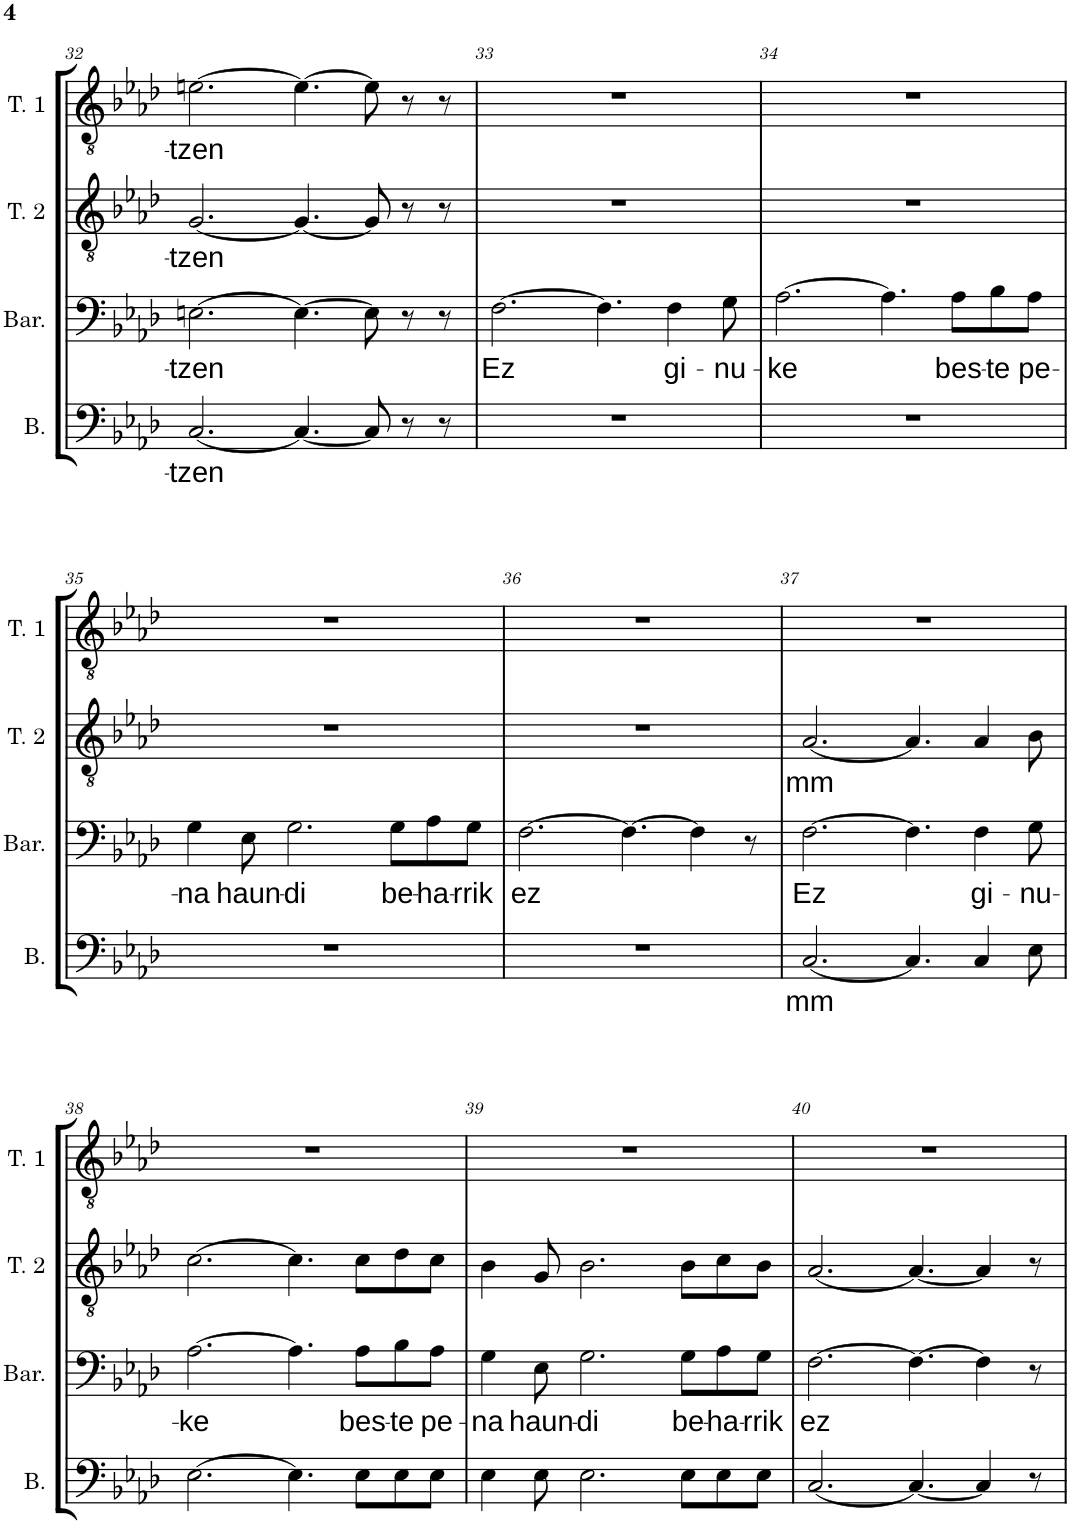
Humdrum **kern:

**kern	**text	**kern	**text	**kern	**text	**kern	**text
*part4	*part4	*part3	*part3	*part2	*part2	*part1	*part1
*staff4	*staff4	*staff3	*staff3	*staff2	*staff2	*staff1	*staff1
*I"Basse	*	*I"Baryton	*	*I"Ténor 2	*	*I"Ténor 1	*
*I'B.	*	*I'Bar.	*	*I'T. 2	*	*I'T. 1	*
!!LO:PB:g=z
*clefF4	*	*clefF4	*	*clefGv2	*	*clefGv2	*
*k[b-e-a-d-]	*	*k[b-e-a-d-]	*	*k[b-e-a-d-]	*	*k[b-e-a-d-]	*
*M12/8	*	*M12/8	*	*M12/8	*	*M12/8	*
=32	=32	=32	=32	=32	=32	=32	=32
!	!LO:LY:b	!	!LO:LY:b	!	!LO:LY:b	!	!LO:LY:b
[2.C/	-tzen	[2.En\	-tzen	[2.G/	-tzen	[2.en\	-tzen
4.C/_	.	4.E\_	.	4.G/_	.	4.e\_	.
8C/]	.	8E\]	.	8G/]	.	8e\]	.
8r	.	8r	.	8r	.	8r	.
8r	.	8r	.	8r	.	8r	.
=33	=33	=33	=33	=33	=33	=33	=33
!	!	!	!LO:LY:b	!	!	!	!
1.r	.	[2.F\	Ez	1.r	.	1.r	.
.	.	4.F\]	.	.	.	.	.
!	!	!	!LO:LY:b	!	!	!	!
.	.	4F\	gi-	.	.	.	.
!	!	!	!LO:LY:b	!	!	!	!
.	.	8G\	-nu-	.	.	.	.
=34	=34	=34	=34	=34	=34	=34	=34
!	!	!	!LO:LY:b	!	!	!	!
1.r	.	[2.A-\	-ke	1.r	.	1.r	.
.	.	4.A-\]	.	.	.	.	.
!	!	!	!LO:LY:b	!	!	!	!
.	.	8A-\L	bes-	.	.	.	.
!	!	!	!LO:LY:b	!	!	!	!
.	.	8B-\	-te	.	.	.	.
!	!	!	!LO:LY:b	!	!	!	!
.	.	8A-\J	pe-	.	.	.	.
!!LO:LB:g=z
=35	=35	=35	=35	=35	=35	=35	=35
!	!	!	!LO:LY:b	!	!	!	!
1.r	.	4G\	-na	1.r	.	1.r	.
!	!	!	!LO:LY:b	!	!	!	!
.	.	8E-\	haun-	.	.	.	.
!	!	!	!LO:LY:b	!	!	!	!
.	.	2.G\	-di	.	.	.	.
!	!	!	!LO:LY:b	!	!	!	!
.	.	8G\L	be-	.	.	.	.
!	!	!	!LO:LY:b	!	!	!	!
.	.	8A-\	-ha-	.	.	.	.
!	!	!	!LO:LY:b	!	!	!	!
.	.	8G\J	-rrik	.	.	.	.
=36	=36	=36	=36	=36	=36	=36	=36
!	!	!	!LO:LY:b	!	!	!	!
1.r	.	[2.F\	ez	1.r	.	1.r	.
.	.	4.F\_	.	.	.	.	.
.	.	4F\]	.	.	.	.	.
.	.	8r	.	.	.	.	.
=37	=37	=37	=37	=37	=37	=37	=37
!	!LO:LY:b	!	!LO:LY:b	!	!LO:LY:b	!	!
[2.C/	mm	[2.F\	Ez	[2.A-/	mm	1.r	.
4.C/]	.	4.F\]	.	4.A-/]	.	.	.
!	!	!	!LO:LY:b	!	!	!	!
4C/	.	4F\	gi-	4A-/	.	.	.
!	!	!	!LO:LY:b	!	!	!	!
8E-\	.	8G\	-nu-	8B-\	.	.	.
!!LO:LB:g=z
=38	=38	=38	=38	=38	=38	=38	=38
!	!	!	!LO:LY:b	!	!	!	!
[2.E-\	.	[2.A-\	-ke	[2.c\	.	1.r	.
4.E-\]	.	4.A-\]	.	4.c\]	.	.	.
!	!	!	!LO:LY:b	!	!	!	!
8E-\L	.	8A-\L	bes-	8c\L	.	.	.
!	!	!	!LO:LY:b	!	!	!	!
8E-\	.	8B-\	-te	8d-\	.	.	.
!	!	!	!LO:LY:b	!	!	!	!
8E-\J	.	8A-\J	pe-	8c\J	.	.	.
=39	=39	=39	=39	=39	=39	=39	=39
!	!	!	!LO:LY:b	!	!	!	!
4E-\	.	4G\	-na	4B-\	.	1.r	.
!	!	!	!LO:LY:b	!	!	!	!
8E-\	.	8E-\	haun-	8G/	.	.	.
!	!	!	!LO:LY:b	!	!	!	!
2.E-\	.	2.G\	-di	2.B-\	.	.	.
!	!	!	!LO:LY:b	!	!	!	!
8E-\L	.	8G\L	be-	8B-\L	.	.	.
!	!	!	!LO:LY:b	!	!	!	!
8E-\	.	8A-\	-ha-	8c\	.	.	.
!	!	!	!LO:LY:b	!	!	!	!
8E-\J	.	8G\J	-rrik	8B-\J	.	.	.
=40	=40	=40	=40	=40	=40	=40	=40
!	!	!	!LO:LY:b	!	!	!	!
[2.C/	.	[2.F\	ez	[2.A-/	.	1.r	.
4.C/_	.	4.F\_	.	4.A-/_	.	.	.
4C/]	.	4F\]	.	4A-/]	.	.	.
8r	.	8r	.	8r	.	.	.
=	=	=	=	=	=	=	=
*-	*-	*-	*-	*-	*-	*-	*-
